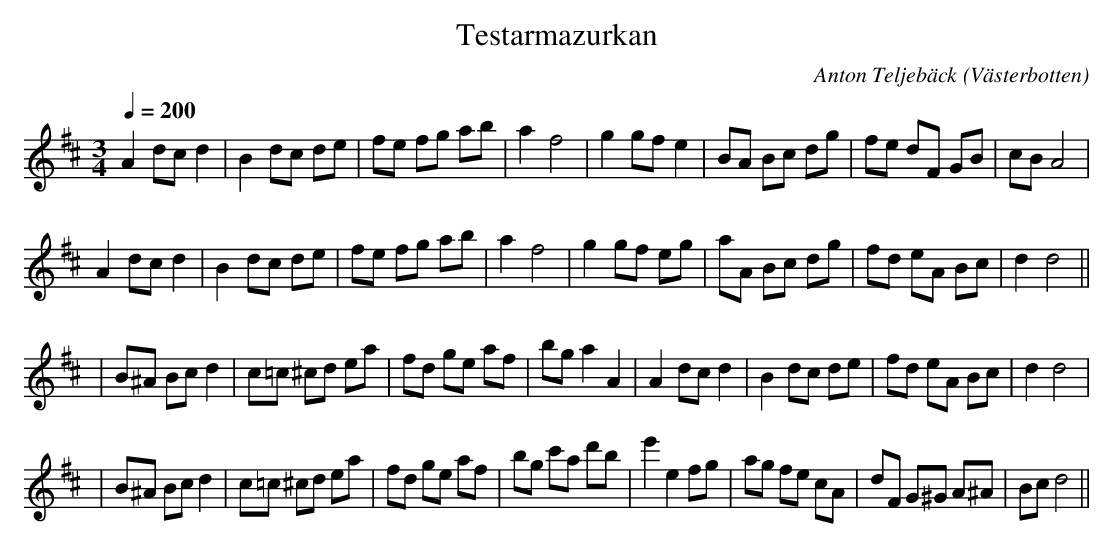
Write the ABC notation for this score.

X:1
T:Testarmazurkan
C:Anton Teljebäck
O:Västerbotten
Q: 1/4=200
M:3/4
L:1/8
K:D
A2 dc d2 | B2 dc de | fe fg ab | a2 f4 | g2 gf e2 | BA Bc dg | fe dF GB | cB A4 |
A2 dc d2 | B2 dc de | fe fg ab | a2 f4 | g2 gf eg | aA Bc dg | fd eA Bc | d2 d4 ||
| B^A Bc  d2 | c=c ^cd ea | fd ge af | bg a2 A2 | A2 dc d2 | B2 dc de | fd eA Bc | d2 d4 |
| B^A Bc  d2 | c=c ^cd ea | fd ge af | bg c'a d'b | e'2 e2 fg | ag fe cA | dF G^G A^A | Bc d4 ||
